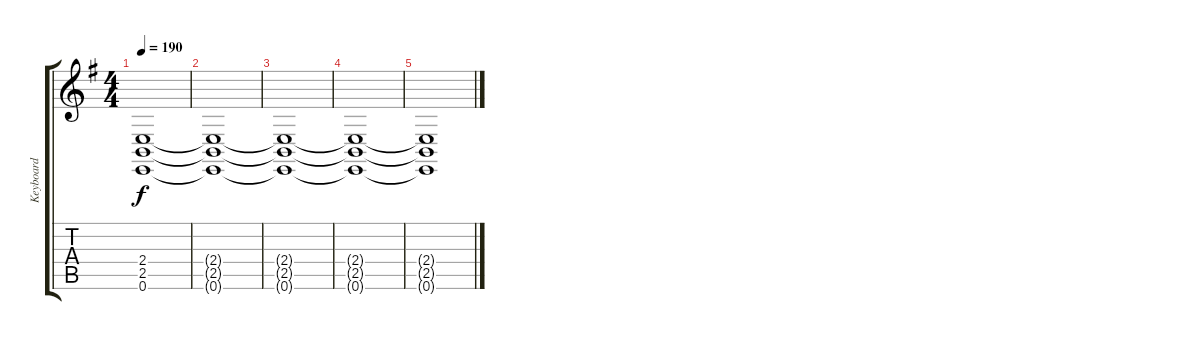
\track ("Keyboard" "Keyboard") {instrument lead1square}
\staff {score tabs}
\tuning (E4 B3 G3 D3 A2 E2) {hide}
\ts (4 4)
\tempo 190
\clef g2
\ks eminor
(2.4 2.5 0.6).1{dy f} |
(2.4{t} 2.5{t} 0.6{t}).1 |
(2.4{t} 2.5{t} 0.6{t}).1 |
(2.4{t} 2.5{t} 0.6{t}).1 |
(2.4{t} 2.5{t} 0.6{t}).1
